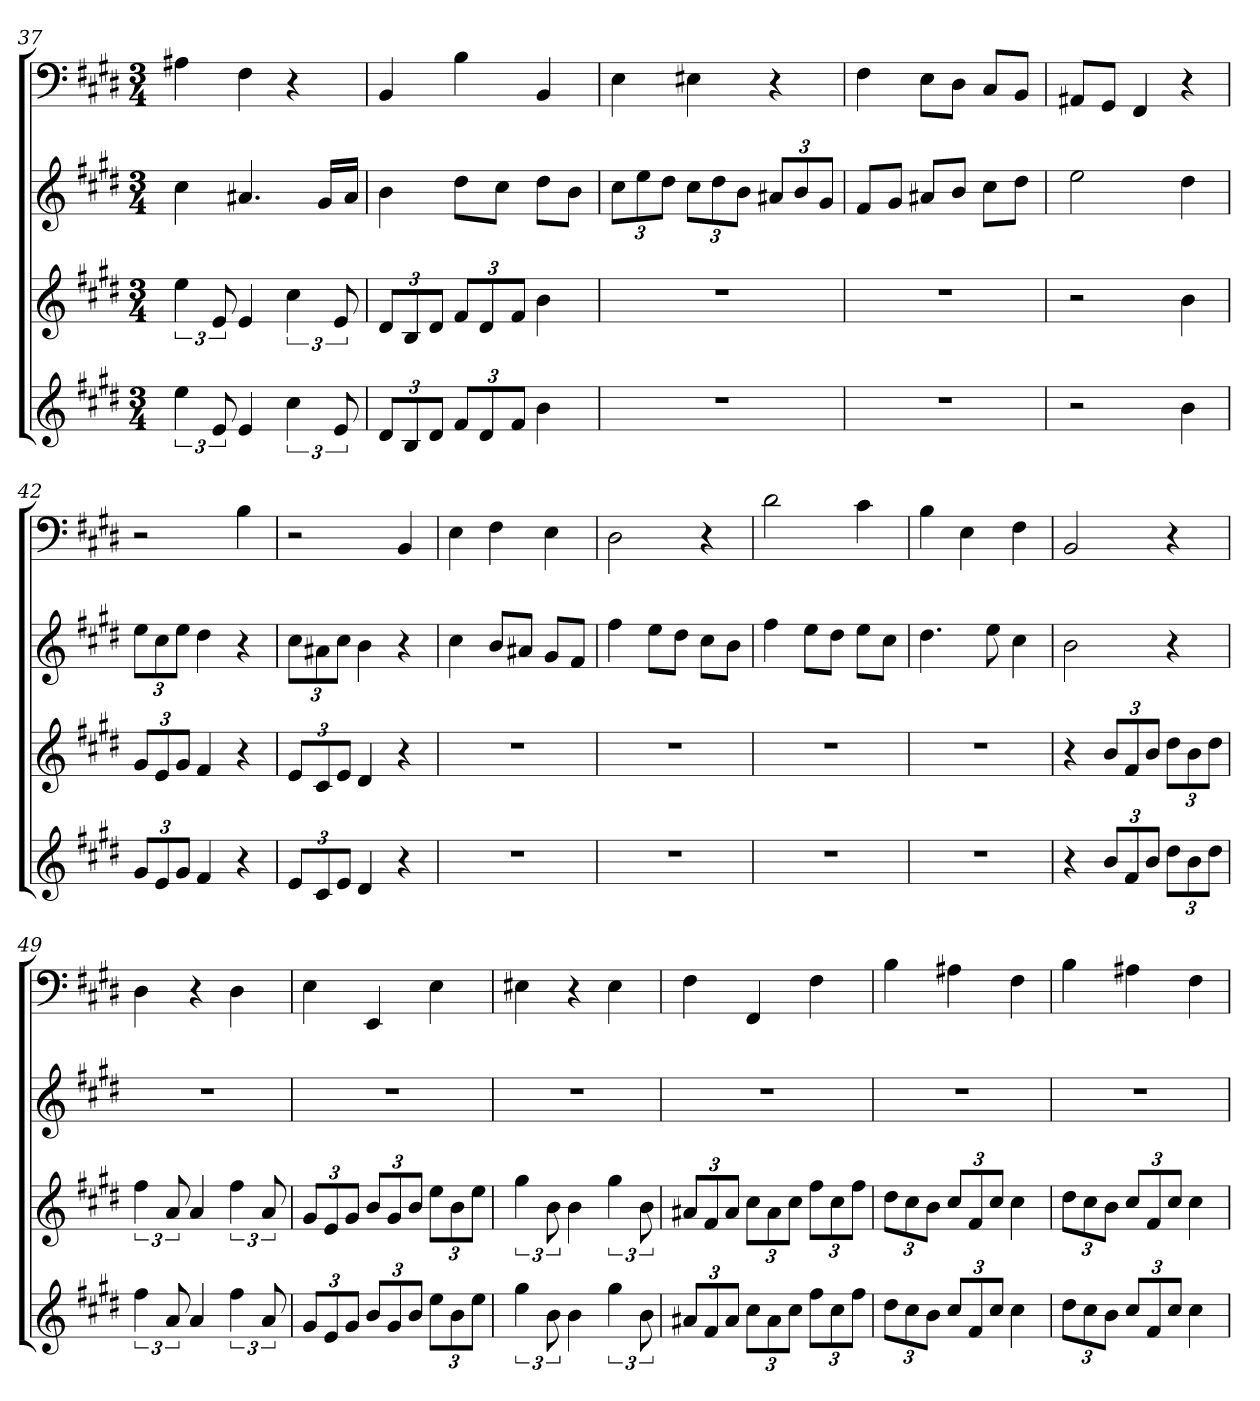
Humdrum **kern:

**kern	**kern	**kern	**kern
*part4	*part3	*part2	*part1
*staff4	*staff3	*staff2	*staff1
*	*	*	*clefF4
*k[f#c#g#d#]	*k[f#c#g#d#]	*k[f#c#g#d#]	*k[f#c#g#d#]
*E:	*E:	*E:	*E:
*M3/4	*M3/4	*M3/4	*M3/4
=37	=37	=37	=37
6ee	6ee	4cc#	4A#X
12e	12e	.	.
4e	4e	4.a#X	4F#
6cc#	6cc#	.	4r
.	.	16g#LL	.
12e	12e	.	.
.	.	16a#JJ	.
=38	=38	=38	=38
12d#L	12d#L	4b	4BB
12B	12B	.	.
12d#J	12d#J	.	.
12f#L	12f#L	8dd#L	4B
12d#	12d#	.	.
.	.	8cc#J	.
12f#J	12f#J	.	.
4b	4b	8dd#L	4BB
.	.	8bJ	.
=39	=39	=39	=39
2.r	2.r	12cc#L	4E
.	.	12ee	.
.	.	12dd#J	.
.	.	12cc#L	4E#X
.	.	12dd#	.
.	.	12bJ	.
.	.	12a#XL	4r
.	.	12b	.
.	.	12g#J	.
=40	=40	=40	=40
2.r	2.r	8f#L	4F#
.	.	8g#J	.
.	.	8a#XL	8E\L
.	.	8bJ	8D#\J
.	.	8cc#L	8C#/L
.	.	8dd#J	8BB/J
=41	=41	=41	=41
2r	2r	2ee	8AA#X/L
.	.	.	8GG#/J
.	.	.	4FF#
4b	4b	4dd#	4r
=42	=42	=42	=42
12g#L	12g#L	12eeL	2r
12e	12e	12cc#	.
12g#J	12g#J	12eeJ	.
4f#	4f#	4dd#	.
4r	4r	4r	4B
=43	=43	=43	=43
12eL	12eL	12cc#L	2r
12c#	12c#	12a#X	.
12eJ	12eJ	12cc#J	.
4d#	4d#	4b	.
4r	4r	4r	4BB
=44	=44	=44	=44
2.r	2.r	4cc#	4E
.	.	8bL	4F#
.	.	8a#XJ	.
.	.	8g#L	4E
.	.	8f#J	.
=45	=45	=45	=45
2.r	2.r	4ff#	2D#
.	.	8eeL	.
.	.	8dd#J	.
.	.	8cc#L	4r
.	.	8bJ	.
=46	=46	=46	=46
2.r	2.r	4ff#	2d#
.	.	8eeL	.
.	.	8dd#J	.
.	.	8eeL	4c#
.	.	8cc#J	.
=47	=47	=47	=47
2.r	2.r	4.dd#	4B
.	.	.	4E
.	.	8ee	.
.	.	4cc#	4F#
=48	=48	=48	=48
4r	4r	2b	2BB
12bL	12bL	.	.
12f#	12f#	.	.
12bJ	12bJ	.	.
12dd#L	12dd#L	4r	4r
12b	12b	.	.
12dd#J	12dd#J	.	.
=49	=49	=49	=49
6ff#	6ff#	2.r	4D#
12a	12a	.	.
4a	4a	.	4r
6ff#	6ff#	.	4D#
12a	12a	.	.
=50	=50	=50	=50
12g#L	12g#L	2.r	4E
12e	12e	.	.
12g#J	12g#J	.	.
12bL	12bL	.	4EE
12g#	12g#	.	.
12bJ	12bJ	.	.
12eeL	12eeL	.	4E
12b	12b	.	.
12eeJ	12eeJ	.	.
=51	=51	=51	=51
6gg#	6gg#	2.r	4E#X
12b	12b	.	.
4b	4b	.	4r
6gg#	6gg#	.	4E#
12b	12b	.	.
=52	=52	=52	=52
12a#XL	12a#XL	2.r	4F#
12f#	12f#	.	.
12a#J	12a#J	.	.
12cc#L	12cc#L	.	4FF#
12a#	12a#	.	.
12cc#J	12cc#J	.	.
12ff#L	12ff#L	.	4F#
12cc#	12cc#	.	.
12ff#J	12ff#J	.	.
=53	=53	=53	=53
12dd#L	12dd#L	2.r	4B
12cc#	12cc#	.	.
12bJ	12bJ	.	.
12cc#L	12cc#L	.	4A#X
12f#	12f#	.	.
12cc#J	12cc#J	.	.
4cc#	4cc#	.	4F#
=54	=54	=54	=54
12dd#L	12dd#L	2.r	4B
12cc#	12cc#	.	.
12bJ	12bJ	.	.
12cc#L	12cc#L	.	4A#X
12f#	12f#	.	.
12cc#J	12cc#J	.	.
4cc#	4cc#	.	4F#
=	=	=	=
*-	*-	*-	*-
